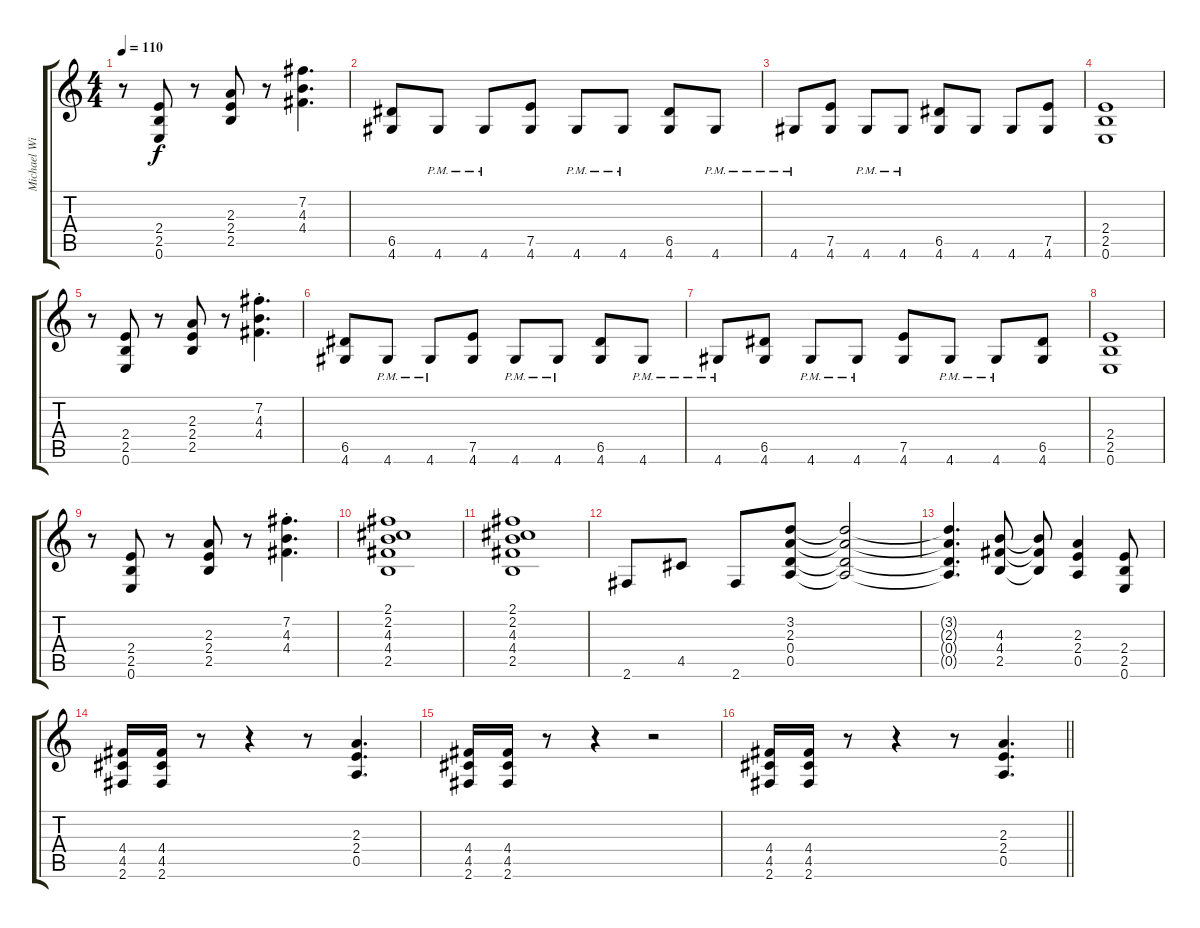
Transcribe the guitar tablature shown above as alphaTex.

\track ("Michael Wilton (Rhythm Guitar)" "Michael Wi") {instrument distortionguitar}
\staff {score tabs}
\tuning (E4 B3 G3 D3 A2 E2) {hide}
\ts (4 4)
\tempo 110
\clef g2
\ks c
r.8{dy f} (2.4 2.5 0.6).8 r.8 (2.3 2.4 2.5).8 r.8 (7.2 4.3 4.4).4{d} |
(6.5 4.6).8 4.6{pm}.8 4.6{pm}.8 (7.5 4.6).8 4.6{pm}.8 4.6{pm}.8 (6.5 4.6).8 4.6{pm}.8 |
4.6{pm}.8 (7.5 4.6).8 4.6{pm}.8 4.6{pm}.8 (6.5 4.6).8 4.6.8 4.6.8 (7.5 4.6).8 |
(2.4 2.5 0.6).1 |
r.8 (2.4 2.5 0.6).8 r.8 (2.3 2.4 2.5).8 r.8 (7.2{st} 4.3{st} 4.4{st}).4{d} |
(6.5 4.6).8 4.6{pm}.8 4.6{pm}.8 (7.5 4.6).8 4.6{pm}.8 4.6{pm}.8 (6.5 4.6).8 4.6{pm}.8 |
4.6{pm}.8 (6.5 4.6).8 4.6{pm}.8 4.6{pm}.8 (7.5 4.6).8 4.6{pm}.8 4.6{pm}.8 (6.5 4.6).8 |
(2.4 2.5 0.6).1 |
r.8 (2.4 2.5 0.6).8 r.8 (2.3 2.4 2.5).8 r.8 (7.2{st} 4.3{st} 4.4{st}).4{d} |
(2.1 2.2 4.3 4.4 2.5).1 |
(2.1 2.2 4.3 4.4 2.5).1 |
2.6.8 4.5.8 2.6.8 (3.2 2.3 0.4 0.5).8 (3.2{t} 2.3{t} 0.4{t} 0.5{t}).2 |
(3.2{t} 2.3{t} 0.4{t} 0.5{t}).4{d} (4.3 4.4 2.5).8 (4.3{t} 4.4{t} 2.5{t}).8 (2.3 2.4 0.5).4 (2.4 2.5 0.6).8 |
(4.4 4.5 2.6).16 (4.4 4.5 2.6).16 r.8 r.4 r.8 (2.3 2.4 0.5).4{d} |
(4.4 4.5 2.6).16 (4.4 4.5 2.6).16 r.8 r.4 r.2 |
\barLineRight lightlight
(4.4 4.5 2.6).16 (4.4 4.5 2.6).16 r.8 r.4 r.8 (2.3 2.4 0.5).4{d}
